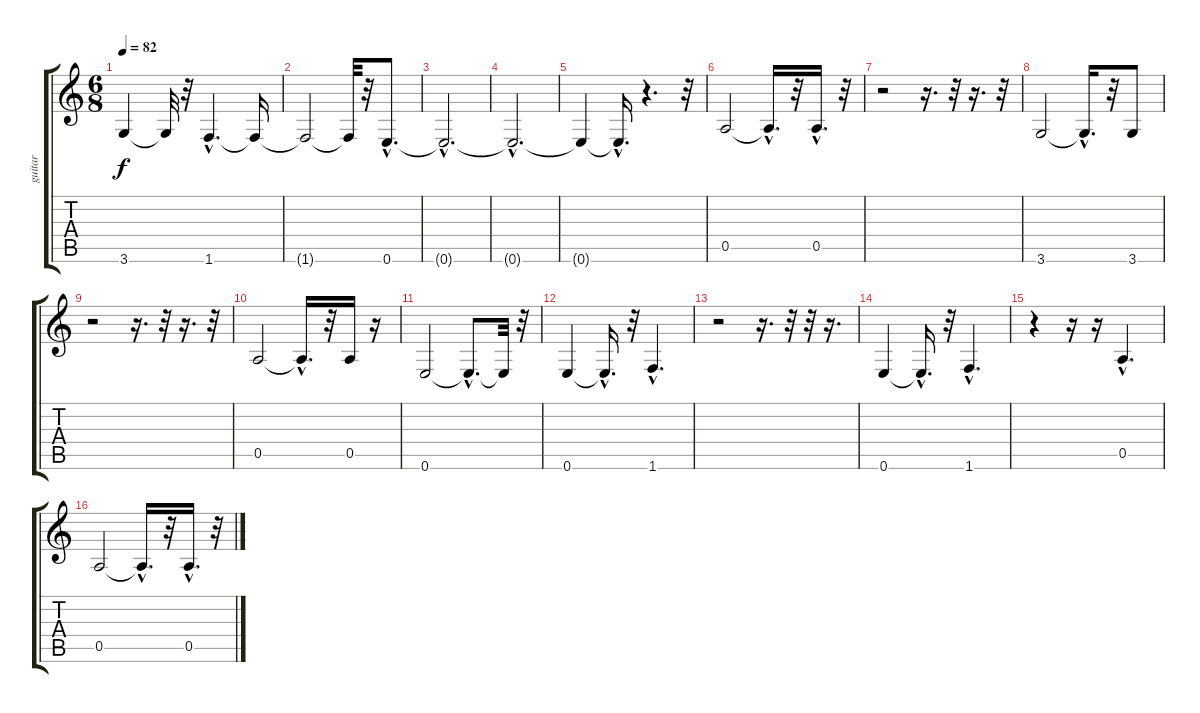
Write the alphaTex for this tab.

\track ("guitar" "guitar") {instrument electricguitarjazz}
\staff {score tabs}
\tuning (E4 B3 G3 D3 A2 E2) {hide}
\ts (6 8)
\tempo 82
\clef g2
\ks c
3.6{t}.4{dy f} 3.6{t}.32 r.32 1.6{hac}.4{d} 1.6{t}.16 |
1.6{t}.2 1.6{t}.32 r.32 0.6{hac}.8{d} |
0.6{hac t}.2{d} |
0.6{hac t}.2{d} |
0.6{t}.4 0.6{hac t}.16{d} r.4{d} r.32 |
0.5.2 0.5{hac t}.16{d} r.32 0.5{hac}.16{d} r.32 |
r.2 r.16{d} r.32 r.16{d} r.32 |
3.6.2 3.6{hac t}.16{d} r.32 3.6.8 |
r.2 r.16{d} r.32 r.16{d} r.32 |
0.5.2 0.5{hac t}.16{d} r.32 0.5.16 r.16 |
0.6.2 0.6{hac t}.8{d} 0.6{t}.32 r.32 |
0.6.4 0.6{hac t}.16{d} r.32 1.6{hac}.4{d} |
r.2 r.16{d} r.32 r.32 r.16{d} |
0.6.4 0.6{hac t}.16{d} r.32 1.6{hac}.4{d} |
r.4 r.16 r.16 0.5{hac}.4{d} |
0.5.2 0.5{hac t}.16{d} r.32 0.5{hac}.16{d} r.32
